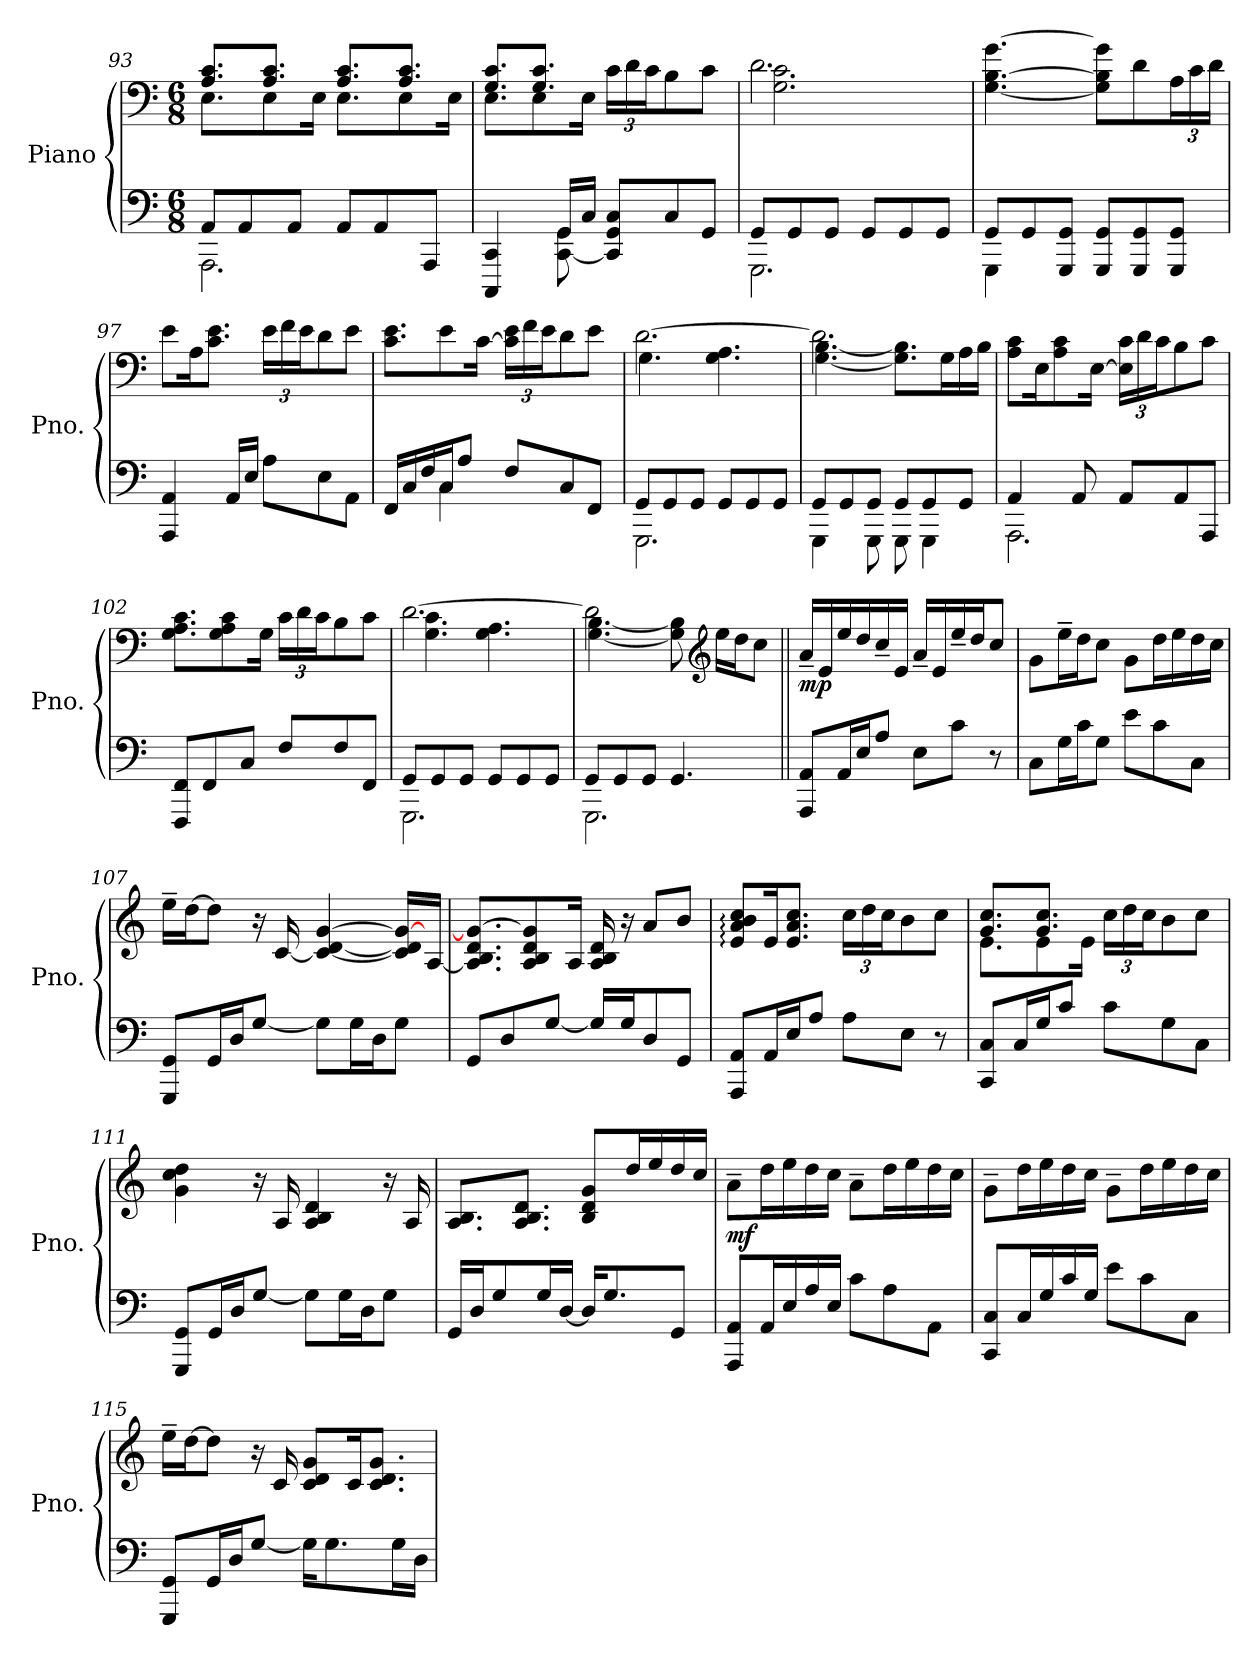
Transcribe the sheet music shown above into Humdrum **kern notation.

**kern	**kern	**dynam
*part1	*part1	*part1
*staff2	*staff1	*staff1/2
*I"Piano	*	*
*I'Pno.	*	*
*clefF4	*clefF4	*
*k[]	*k[]	*
*M6/8	*M6/8	*
=93	=93	=93
*^	*^	*
8AA/L	2.AAA\	8.A/ 8.c/L	8.E\L	.
8AA/	.	.	.	.
.	.	8.A/ 8.c/J	8E\	.
8AA/J	.	.	.	.
.	.	.	16E\Jk	.
8AA/L	.	8.A/ 8.c/L	8.E\L	.
8AA/	.	.	.	.
.	.	8.A/ 8.c/J	8E\	.
8AAA/J	.	.	.	.
.	.	.	16E\Jk	.
!!LO:LB:g=z	!!
=94	=94	=94	=94	=94
4CCC/ 4CC/	4ryy	8.G/ 8.c/L	8.E:\L	.
.	.	8.G/ 8.c/J	8E\	.
16GG/LL	[8CC\ 8GG\	.	.	.
16C/JJ	.	.	16E\Jk	.
*	*	*Xbrackettup	*	*
8CC/] 8GG/ 8C/L	4.ryy	24c\LL	4.ryy	.
.	.	24d\	.	.
.	.	24c\J	.	.
8C/	.	8B\	.	.
8GG/J	.	8c\J	.	.
=95	=95	=95	=95	=95
8GG/L	2.GGG\	2.d\	2.G\ 2.c\	.
8GG/	.	.	.	.
8GG/J	.	.	.	.
8GG/L	.	.	.	.
8GG/	.	.	.	.
8GG/J	.	.	.	.
*	*	*v	*v	*
=96	=96	=96	=96
8GG/L	4GGG\	[4.G\ [4.B\ [4.g\	.
8GG/	.	.	.
8GGG/ 8GG/J	2ryy	.	.
8GGG/ 8GG/L	.	8G\] 8B\] 8g\]L	.
8GGG/ 8GG/	.	8d\	.
8GGG/ 8GG/J	.	24A\L	.
.	.	24c\	.
.	.	24d\JJ	.
*v	*v	*	*
=97	=97	=97
4AAA/ 4AA/	8e\L	.
.	16A\K	.
.	8.c\ 8.e\J	.
16AA/LL	.	.
16E/JJ	.	.
8A\L	24e\LL	.
.	24f\	.
.	24e\J	.
8E\	8d\	.
8AA\J	8e\J	.
!!LO:LB:g=z
=98	=98	=98
*^	*	*
16FF/LL	8.ryy	8.c\ 8.e\L	.
16C/	.	.	.
16F/	.	.	.
16C/J	4C\	8e\	.
8A/J	.	.	.
.	.	[16c\Jk	.
8F/L	.	24c\] 24e\LL	.
.	.	24f\	.
.	4ryy	.	.
.	.	24e\J	.
8C/	.	8d\	.
8FF/J	.	8e\J	.
.	16ryy	.	.
=99	=99	=99	=99
*	*	*^	*
8GG/L	2.GGG\	[2.d\	4.G\	.
8GG/	.	.	.	.
8GG/J	.	.	.	.
8GG/L	.	.	4.G\ 4.A\	.
8GG/	.	.	.	.
8GG/J	.	.	.	.
=100	=100	=100	=100	=100
8GG/L	4GGG\	2.d\]	[4.G\ [4.B\	.
8GG/	.	.	.	.
8GG/J	8GGG\	.	.	.
8GG/L	8GGG\	.	8.G\] 8.B\]L	.
8GG/	4GGG\	.	.	.
.	.	.	16G\L	.
8GG/J	.	.	16A\	.
.	.	.	16B\JJ	.
*	*	*v	*v	*
=101	=101	=101	=101
4AA/	2.AAA\	8A\ 8c\L	.
.	.	16E\K	.
.	.	8A\ 8c\	.
8AA/	.	.	.
.	.	[16E\Jk	.
8AA/L	.	24E\] 24c\LL	.
.	.	24d\	.
.	.	24c\J	.
8AA/	.	8B\	.
8AAA/J	.	8c\J	.
*v	*v	*	*
!!LO:LB:g=z
=102	=102	=102
8FFF/ 8FF/L	8.G\ 8.A\ 8.c\L	.
8FF/	.	.
.	8G\ 8A\ 8c\	.
8C/J	.	.
.	16G\Jk	.
8F/L	24c\LL	.
.	24d\	.
.	24c\J	.
8F/	8B\	.
8FF/J	8c\J	.
=103	=103	=103
*^	*^	*
8GG/L	2.GGG\	[2.d\	4.G\ 4.c\	.
8GG/	.	.	.	.
8GG/J	.	.	.	.
8GG/L	.	.	4.G\ 4.A\	.
8GG/	.	.	.	.
8GG/J	.	.	.	.
=104	=104	=104	=104	=104
8GG/L	2.GGG\	2d\]	[4.G\ [4.B\	.
8GG/	.	.	.	.
8GG/J	.	.	.	.
4.GG/	.	.	8G\] 8B\]	.
*	*	*clefG2	*	*
.	.	16ee\LL	4ryy	.
.	.	16dd\J	.	.
.	.	8cc\J	.	.
*v	*v	*	*	*
*	*v	*v	*
=105||	=105||	=105||
!	!	!LO:DY:b
8AAA/ 8AA/L	16a~/LL	mp
.	16e/	.
16AA/L	16ee/	.
16E/J	16dd/	.
8A/J	16cc~/	.
.	16e/JJ	.
8E\L	16a~/LL	.
.	16e/	.
8c\J	16ee~/	.
.	16dd/J	.
8r	8cc/J	.
!!LO:LB:g=z
=106	=106	=106
8C\L	8g\L	.
16G\L	16ee~\L	.
16c\J	16dd\J	.
8G\J	8cc\J	.
8e\L	8g\L	.
8c\	16dd\L	.
.	16ee\	.
8C\J	16dd\	.
.	16cc\JJ	.
=107	=107	=107
8GGG/ 8GG/L	16ee~\LL	.
.	[16dd\J	.
16GG/L	8dd\J]	.
16D/J	.	.
[8G/J	16r	.
.	[16c/	.
8G\L]	4c/_ [4d/ [4g/	.
16G\L	.	.
16D\J	.	.
8G\J	16c/] 16d/] 16g/_LL	.
.	[16A/JJ	.
=108	=108	=108
8GG/L	8.A/] 8.B/ 8.d/ 8.g/_L	.
8D/	.	.
.	8A/ 8B/ 8d/ 8g/]	.
[8G/J	.	.
.	16A/Jk	.
16G/LL]	16A/ 16B/ 16d/	.
16G/J	16r	.
8D/	8a/L	.
8GG/J	8b/J	.
=109	=109	=109
8AAA/ 8AA/L	8e/: 8a/: 8b/: 8cc/:L	.
16AA/L	16e/K	.
16E/J	8.e/ 8.a/ 8.cc/J	.
8A/J	.	.
8A\L	24cc\LL	.
.	24dd\	.
.	24cc\J	.
8E\J	8b\	.
8r	8cc\J	.
!!LO:PB:g=z
=110	=110	=110
*	*^	*
8CC/ 8C/L	8.g/ 8.cc/L	8.e\L	.
16C/L	.	.	.
16G/J	8.g/ 8.cc/J	8e\	.
8c/J	.	.	.
.	.	16e\Jk	.
8c\L	24cc\LL	4.ryy	.
.	24dd\	.	.
.	24cc\J	.	.
8G\	8b\	.	.
8C\J	8cc\J	.	.
*	*v	*v	*
=111	=111	=111
8GGG/ 8GG/L	4g\ 4cc\ 4dd\	.
16GG/L	.	.
16D/J	.	.
[8G/J	16r	.
.	16A/	.
8G\L]	4A/ 4B/ 4d/	.
16G\L	.	.
16D\J	.	.
8G\J	16r	.
.	16A/	.
=112	=112	=112
16GG/LL	8.A/ 8.B/L	.
16D/J	.	.
8G/	.	.
.	8.A/ 8.B/ 8.d/J	.
16G/L	.	.
[16D/JJ	.	.
16D/KL]	8B/ 8d/ 8g/L	.
8.G/	.	.
.	16dd/L	.
.	16ee/	.
8GG/J	16dd/	.
.	16cc/JJ	.
=113	=113	=113
!	!	!LO:DY:b
8AAA/ 8AA/L	8a~\L	mf
16AA/L	16dd\L	.
16E/	16ee\	.
16A/	16dd\	.
16E/JJ	16cc\JJ	.
8c\L	8a~\L	.
8A\	16dd\L	.
.	16ee\	.
8AA\J	16dd\	.
.	16cc\JJ	.
!!LO:LB:g=z
=114	=114	=114
8CC/ 8C/L	8g~\L	.
16C/L	16dd\L	.
16G/	16ee\	.
16c/	16dd\	.
16G/JJ	16cc\JJ	.
8e\L	8g~\L	.
8c\	16dd\L	.
.	16ee\	.
8C\J	16dd\	.
.	16cc\JJ	.
=115	=115	=115
8GGG/ 8GG/L	16ee~\LL	.
.	[16dd\J	.
16GG/L	8dd\J]	.
16D/J	.	.
[8G/J	16r	.
.	16c/	.
16G\KL]	8c/ 8d/ 8g/L	.
8.G\	.	.
.	16c/K	.
.	8.c/ 8.d/ 8.g/J	.
16G\L	.	.
16D\JJ	.	.
=	=	=
*-	*-	*-
